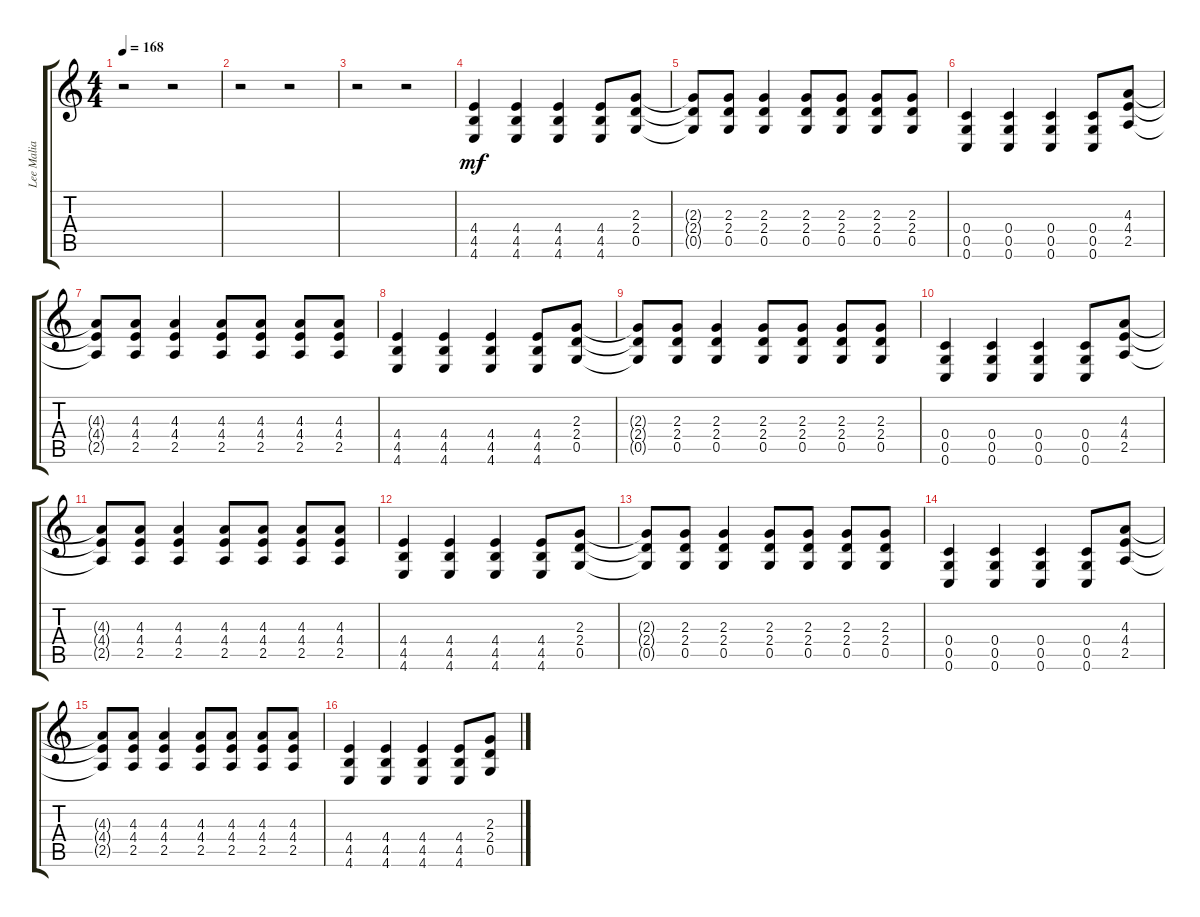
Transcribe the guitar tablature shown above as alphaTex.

\track ("Lee Malia - Rythm" "Lee Malia ") {instrument distortionguitar}
\staff {score tabs}
\tuning (D4 A3 F3 C3 G2 C2) {hide}
\ts (4 4)
\tempo 168
\clef g2
\ks c
r.2{dy mf} r.2 |
r.2 r.2 |
r.2 r.2 |
(4.4 4.5 4.6).4 (4.4 4.5 4.6).4 (4.4 4.5 4.6).4 (4.4 4.5 4.6).8 (2.3 2.4 0.5).8 |
(2.3{t} 2.4{t} 0.5{t}).8 (2.3 2.4 0.5).8 (2.3 2.4 0.5).4 (2.3 2.4 0.5).8 (2.3 2.4 0.5).8 (2.3 2.4 0.5).8 (2.3 2.4 0.5).8 |
(0.4 0.5 0.6).4 (0.4 0.5 0.6).4 (0.4 0.5 0.6).4 (0.4 0.5 0.6).8 (4.3 4.4 2.5).8 |
(4.3{t} 4.4{t} 2.5{t}).8 (4.3 4.4 2.5).8 (4.3 4.4 2.5).4 (4.3 4.4 2.5).8 (4.3 4.4 2.5).8 (4.3 4.4 2.5).8 (4.3 4.4 2.5).8 |
(4.4 4.5 4.6).4 (4.4 4.5 4.6).4 (4.4 4.5 4.6).4 (4.4 4.5 4.6).8 (2.3 2.4 0.5).8 |
(2.3{t} 2.4{t} 0.5{t}).8 (2.3 2.4 0.5).8 (2.3 2.4 0.5).4 (2.3 2.4 0.5).8 (2.3 2.4 0.5).8 (2.3 2.4 0.5).8 (2.3 2.4 0.5).8 |
(0.4 0.5 0.6).4 (0.4 0.5 0.6).4 (0.4 0.5 0.6).4 (0.4 0.5 0.6).8 (4.3 4.4 2.5).8 |
(4.3{t} 4.4{t} 2.5{t}).8 (4.3 4.4 2.5).8 (4.3 4.4 2.5).4 (4.3 4.4 2.5).8 (4.3 4.4 2.5).8 (4.3 4.4 2.5).8 (4.3 4.4 2.5).8 |
(4.4 4.5 4.6).4 (4.4 4.5 4.6).4 (4.4 4.5 4.6).4 (4.4 4.5 4.6).8 (2.3 2.4 0.5).8 |
(2.3{t} 2.4{t} 0.5{t}).8 (2.3 2.4 0.5).8 (2.3 2.4 0.5).4 (2.3 2.4 0.5).8 (2.3 2.4 0.5).8 (2.3 2.4 0.5).8 (2.3 2.4 0.5).8 |
(0.4 0.5 0.6).4 (0.4 0.5 0.6).4 (0.4 0.5 0.6).4 (0.4 0.5 0.6).8 (4.3 4.4 2.5).8 |
(4.3{t} 4.4{t} 2.5{t}).8 (4.3 4.4 2.5).8 (4.3 4.4 2.5).4 (4.3 4.4 2.5).8 (4.3 4.4 2.5).8 (4.3 4.4 2.5).8 (4.3 4.4 2.5).8 |
(4.4 4.5 4.6).4 (4.4 4.5 4.6).4 (4.4 4.5 4.6).4 (4.4 4.5 4.6).8 (2.3 2.4 0.5).8
